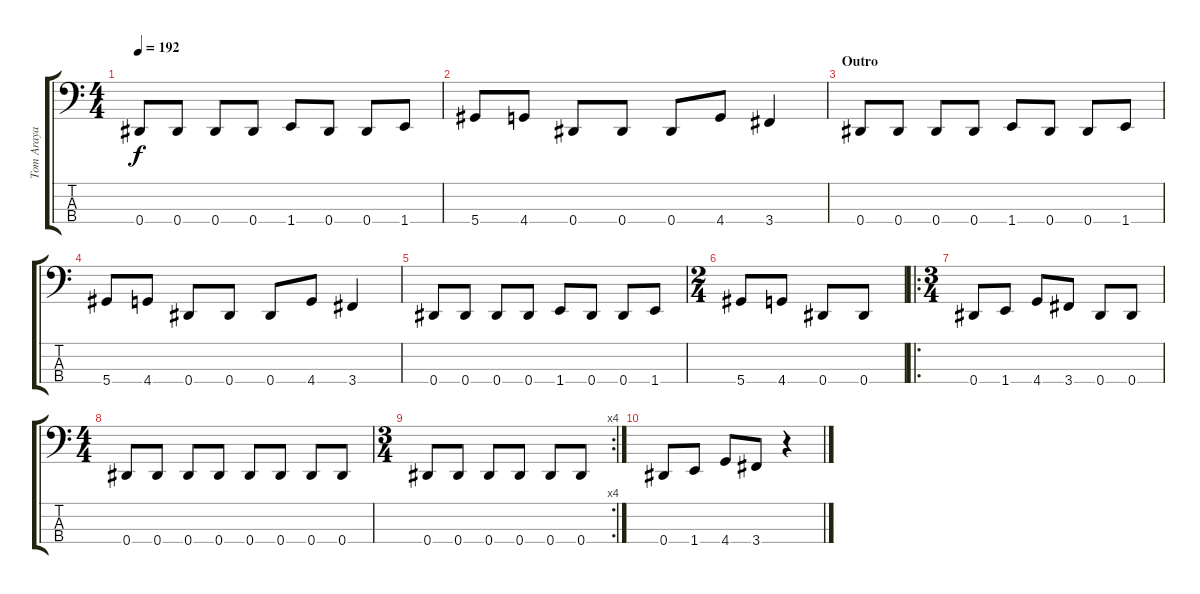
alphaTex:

\track ("Tom Araya" "Tom Araya") {instrument electricbasspick}
\staff {score tabs}
\tuning (Gb2 Db2 Ab1 Eb1) {hide}
\ts (4 4)
\tempo 192
\clef f4
\ks c
0.4.8{dy f} 0.4.8 0.4.8 0.4.8 1.4.8 0.4.8 0.4.8 1.4.8 |
5.4.8 4.4.8 0.4.8 0.4.8 0.4.8 4.4.8 3.4.4 |
\section ("" "Outro")
0.4.8 0.4.8 0.4.8 0.4.8 1.4.8 0.4.8 0.4.8 1.4.8 |
5.4.8 4.4.8 0.4.8 0.4.8 0.4.8 4.4.8 3.4.4 |
0.4.8 0.4.8 0.4.8 0.4.8 1.4.8 0.4.8 0.4.8 1.4.8 |
\ts (2 4)
5.4.8 4.4.8 0.4.8 0.4.8 |
\ro
\ts (3 4)
0.4.8 1.4.8 4.4.8 3.4.8 0.4.8 0.4.8 |
\ts (4 4)
0.4.8 0.4.8 0.4.8 0.4.8 0.4.8 0.4.8 0.4.8 0.4.8 |
\rc 4
\ts (3 4)
0.4.8 0.4.8 0.4.8 0.4.8 0.4.8 0.4.8 |
0.4.8 1.4.8 4.4.8 3.4.8 r.4
